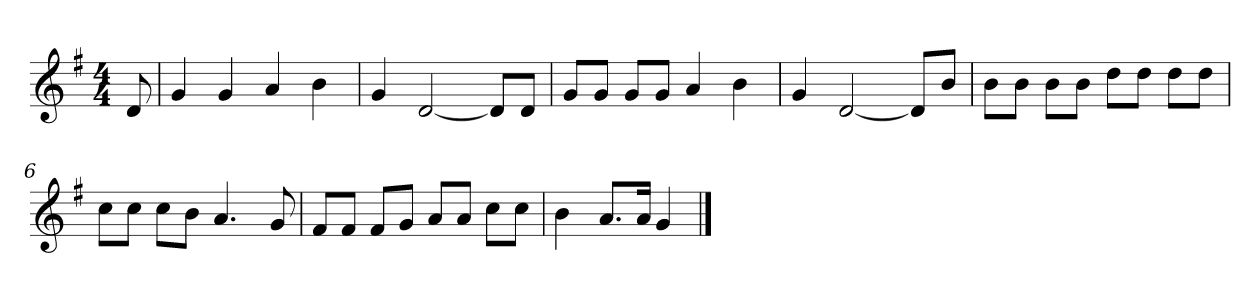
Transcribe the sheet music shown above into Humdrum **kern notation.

**kern
*part1
*staff1
*k[f#]
*M4/4
*MM120
=
8d
=1
4g
4g
4a
4b
=2
4g
[2d
8dL]
8dJ
=3
8gL
8gJ
8gL
8gJ
4a
4b
=4
4g
[2d
8dL]
8bJ
=5
8bL
8bJ
8bL
8bJ
8ddL
8ddJ
8ddL
8ddJ
=6
8ccL
8ccJ
8ccL
8bJ
4.a
8g
=7
8f#L
8f#J
8f#L
8gJ
8aL
8aJ
8ccL
8ccJ
=8
4b
8.aL
16aJk
4g
==
*-
